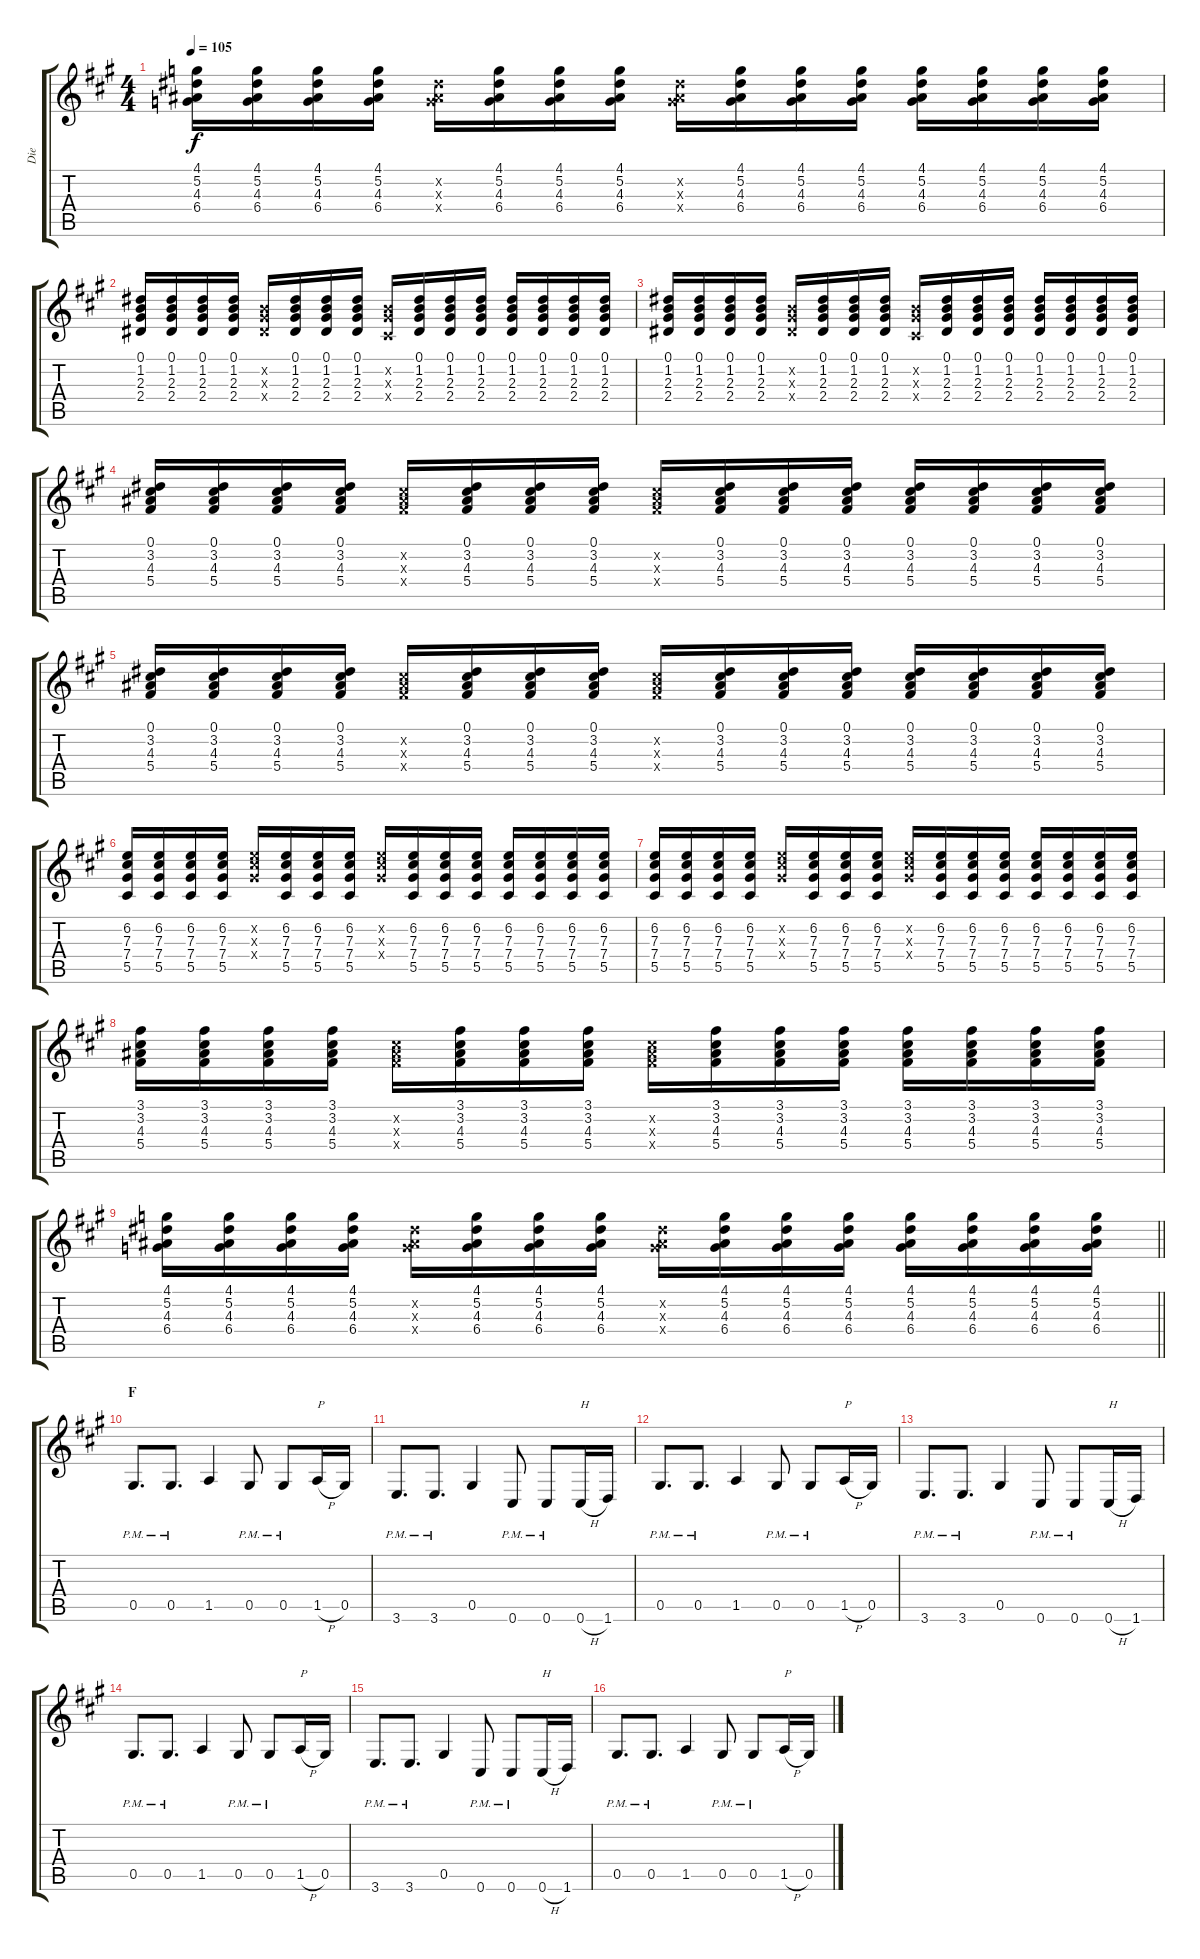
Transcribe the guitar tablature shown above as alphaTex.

\track ("Die" "Die") {instrument acousticguitarsteel}
\staff {score tabs}
\tuning (Eb4 Bb3 Gb3 Db3 Ab2 Db2) {hide}
\ts (4 4)
\tempo 105
\clef g2
\ks f#minor
(4.1 5.2 4.3 6.4).16{dy f} (4.1 5.2 4.3 6.4).16 (4.1 5.2 4.3 6.4).16 (4.1 5.2 4.3 6.4).16 (5.2{x} 4.3{x} 6.4{x}).16 (4.1 5.2 4.3 6.4).16 (4.1 5.2 4.3 6.4).16 (4.1 5.2 4.3 6.4).16 (5.2{x} 4.3{x} 6.4{x}).16 (4.1 5.2 4.3 6.4).16 (4.1 5.2 4.3 6.4).16 (4.1 5.2 4.3 6.4).16 (4.1 5.2 4.3 6.4).16 (4.1 5.2 4.3 6.4).16 (4.1 5.2 4.3 6.4).16 (4.1 5.2 4.3 6.4).16 |
(0.1 1.2 2.3 2.4).16 (0.1 1.2 2.3 2.4).16 (0.1 1.2 2.3 2.4).16 (0.1 1.2 2.3 2.4).16 (1.2{x} 2.3{x} 2.4{x}).16 (0.1 1.2 2.3 2.4).16 (0.1 1.2 2.3 2.4).16 (0.1 1.2 2.3 2.4).16 (1.2{x} 2.3{x} 0.4{x}).16 (0.1 1.2 2.3 2.4).16 (0.1 1.2 2.3 2.4).16 (0.1 1.2 2.3 2.4).16 (0.1 1.2 2.3 2.4).16 (0.1 1.2 2.3 2.4).16 (0.1 1.2 2.3 2.4).16 (0.1 1.2 2.3 2.4).16 |
(0.1 1.2 2.3 2.4).16 (0.1 1.2 2.3 2.4).16 (0.1 1.2 2.3 2.4).16 (0.1 1.2 2.3 2.4).16 (1.2{x} 2.3{x} 2.4{x}).16 (0.1 1.2 2.3 2.4).16 (0.1 1.2 2.3 2.4).16 (0.1 1.2 2.3 2.4).16 (1.2{x} 2.3{x} 0.4{x}).16 (0.1 1.2 2.3 2.4).16 (0.1 1.2 2.3 2.4).16 (0.1 1.2 2.3 2.4).16 (0.1 1.2 2.3 2.4).16 (0.1 1.2 2.3 2.4).16 (0.1 1.2 2.3 2.4).16 (0.1 1.2 2.3 2.4).16 |
(0.1 3.2 4.3 5.4).16 (0.1 3.2 4.3 5.4).16 (0.1 3.2 4.3 5.4).16 (0.1 3.2 4.3 5.4).16 (3.2{x} 4.3{x} 5.4{x}).16 (0.1 3.2 4.3 5.4).16 (0.1 3.2 4.3 5.4).16 (0.1 3.2 4.3 5.4).16 (3.2{x} 4.3{x} 5.4{x}).16 (0.1 3.2 4.3 5.4).16 (0.1 3.2 4.3 5.4).16 (0.1 3.2 4.3 5.4).16 (0.1 3.2 4.3 5.4).16 (0.1 3.2 4.3 5.4).16 (0.1 3.2 4.3 5.4).16 (0.1 3.2 4.3 5.4).16 |
(0.1 3.2 4.3 5.4).16 (0.1 3.2 4.3 5.4).16 (0.1 3.2 4.3 5.4).16 (0.1 3.2 4.3 5.4).16 (3.2{x} 4.3{x} 5.4{x}).16 (0.1 3.2 4.3 5.4).16 (0.1 3.2 4.3 5.4).16 (0.1 3.2 4.3 5.4).16 (3.2{x} 4.3{x} 5.4{x}).16 (0.1 3.2 4.3 5.4).16 (0.1 3.2 4.3 5.4).16 (0.1 3.2 4.3 5.4).16 (0.1 3.2 4.3 5.4).16 (0.1 3.2 4.3 5.4).16 (0.1 3.2 4.3 5.4).16 (0.1 3.2 4.3 5.4).16 |
(6.2 7.3 7.4 5.5).16 (6.2 7.3 7.4 5.5).16 (6.2 7.3 7.4 5.5).16 (6.2 7.3 7.4 5.5).16 (6.2{x} 7.3{x} 7.4{x}).16 (6.2 7.3 7.4 5.5).16 (6.2 7.3 7.4 5.5).16 (6.2 7.3 7.4 5.5).16 (6.2{x} 7.3{x} 7.4{x}).16 (6.2 7.3 7.4 5.5).16 (6.2 7.3 7.4 5.5).16 (6.2 7.3 7.4 5.5).16 (6.2 7.3 7.4 5.5).16 (6.2 7.3 7.4 5.5).16 (6.2 7.3 7.4 5.5).16 (6.2 7.3 7.4 5.5).16 |
(6.2 7.3 7.4 5.5).16 (6.2 7.3 7.4 5.5).16 (6.2 7.3 7.4 5.5).16 (6.2 7.3 7.4 5.5).16 (6.2{x} 7.3{x} 7.4{x}).16 (6.2 7.3 7.4 5.5).16 (6.2 7.3 7.4 5.5).16 (6.2 7.3 7.4 5.5).16 (6.2{x} 7.3{x} 7.4{x}).16 (6.2 7.3 7.4 5.5).16 (6.2 7.3 7.4 5.5).16 (6.2 7.3 7.4 5.5).16 (6.2 7.3 7.4 5.5).16 (6.2 7.3 7.4 5.5).16 (6.2 7.3 7.4 5.5).16 (6.2 7.3 7.4 5.5).16 |
(3.1 3.2 4.3 5.4).16 (3.1 3.2 4.3 5.4).16 (3.1 3.2 4.3 5.4).16 (3.1 3.2 4.3 5.4).16 (3.2{x} 4.3{x} 5.4{x}).16 (3.1 3.2 4.3 5.4).16 (3.1 3.2 4.3 5.4).16 (3.1 3.2 4.3 5.4).16 (3.2{x} 4.3{x} 5.4{x}).16 (3.1 3.2 4.3 5.4).16 (3.1 3.2 4.3 5.4).16 (3.1 3.2 4.3 5.4).16 (3.1 3.2 4.3 5.4).16 (3.1 3.2 4.3 5.4).16 (3.1 3.2 4.3 5.4).16 (3.1 3.2 4.3 5.4).16 |
\barLineRight lightlight
(4.1 5.2 4.3 6.4).16 (4.1 5.2 4.3 6.4).16 (4.1 5.2 4.3 6.4).16 (4.1 5.2 4.3 6.4).16 (5.2{x} 4.3{x} 6.4{x}).16 (4.1 5.2 4.3 6.4).16 (4.1 5.2 4.3 6.4).16 (4.1 5.2 4.3 6.4).16 (5.2{x} 4.3{x} 6.4{x}).16 (4.1 5.2 4.3 6.4).16 (4.1 5.2 4.3 6.4).16 (4.1 5.2 4.3 6.4).16 (4.1 5.2 4.3 6.4).16 (4.1 5.2 4.3 6.4).16 (4.1 5.2 4.3 6.4).16 (4.1 5.2 4.3 6.4).16 |
\section ("" "F")
0.5{pm}.8{d instrument distortionguitar} 0.5{pm}.8{d} 1.5.4 0.5{pm}.8 0.5{pm}.8 1.5{h}.16{txt "P"} 0.5.16 |
3.6{pm}.8{d} 3.6{pm}.8{d} 0.5.4 0.6{pm}.8 0.6{pm}.8 0.6{h}.16{txt "H"} 1.6.16 |
0.5{pm}.8{d} 0.5{pm}.8{d} 1.5.4 0.5{pm}.8 0.5{pm}.8 1.5{h}.16{txt "P"} 0.5.16 |
3.6{pm}.8{d} 3.6{pm}.8{d} 0.5.4 0.6{pm}.8 0.6{pm}.8 0.6{h}.16{txt "H"} 1.6.16 |
0.5{pm}.8{d} 0.5{pm}.8{d} 1.5.4 0.5{pm}.8 0.5{pm}.8 1.5{h}.16{txt "P"} 0.5.16 |
3.6{pm}.8{d} 3.6{pm}.8{d} 0.5.4 0.6{pm}.8 0.6{pm}.8 0.6{h}.16{txt "H"} 1.6.16 |
0.5{pm}.8{d} 0.5{pm}.8{d} 1.5.4 0.5{pm}.8 0.5{pm}.8 1.5{h}.16{txt "P"} 0.5.16
